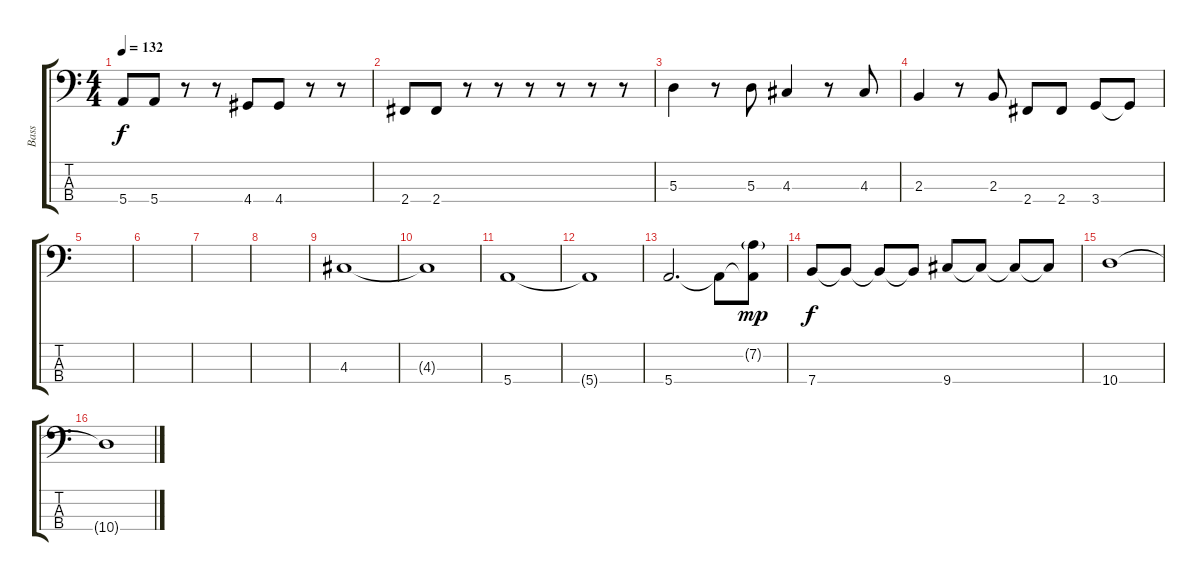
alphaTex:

\track ("Bass" "Bass") {instrument electricbassfinger}
\staff {score tabs}
\tuning (G2 D2 A1 E1) {hide}
\ts (4 4)
\tempo 132
\clef f4
\ks c
5.4.8{dy f} 5.4.8 r.8 r.8 4.4.8 4.4.8 r.8 r.8 |
2.4.8 2.4.8 r.8 r.8 r.8 r.8 r.8 r.8 |
5.3.4 r.8 5.3.8 4.3.4 r.8 4.3.8 |
2.3.4 r.8 2.3.8 2.4.8 2.4.8 3.4.8 3.4{t}.8 |
|
|
|
|
4.3.1 |
4.3{t}.1 |
5.4.1 |
5.4{t}.1 |
5.4.2{d} 5.4{t}.8 (7.2{g} 5.4{t}).8{dy mp} |
7.4.8{dy f} 7.4{t}.8 7.4{t}.8 7.4{t}.8 9.4.8 9.4{t}.8 9.4{t}.8 9.4{t}.8 |
10.4.1 |
10.4{t}.1
